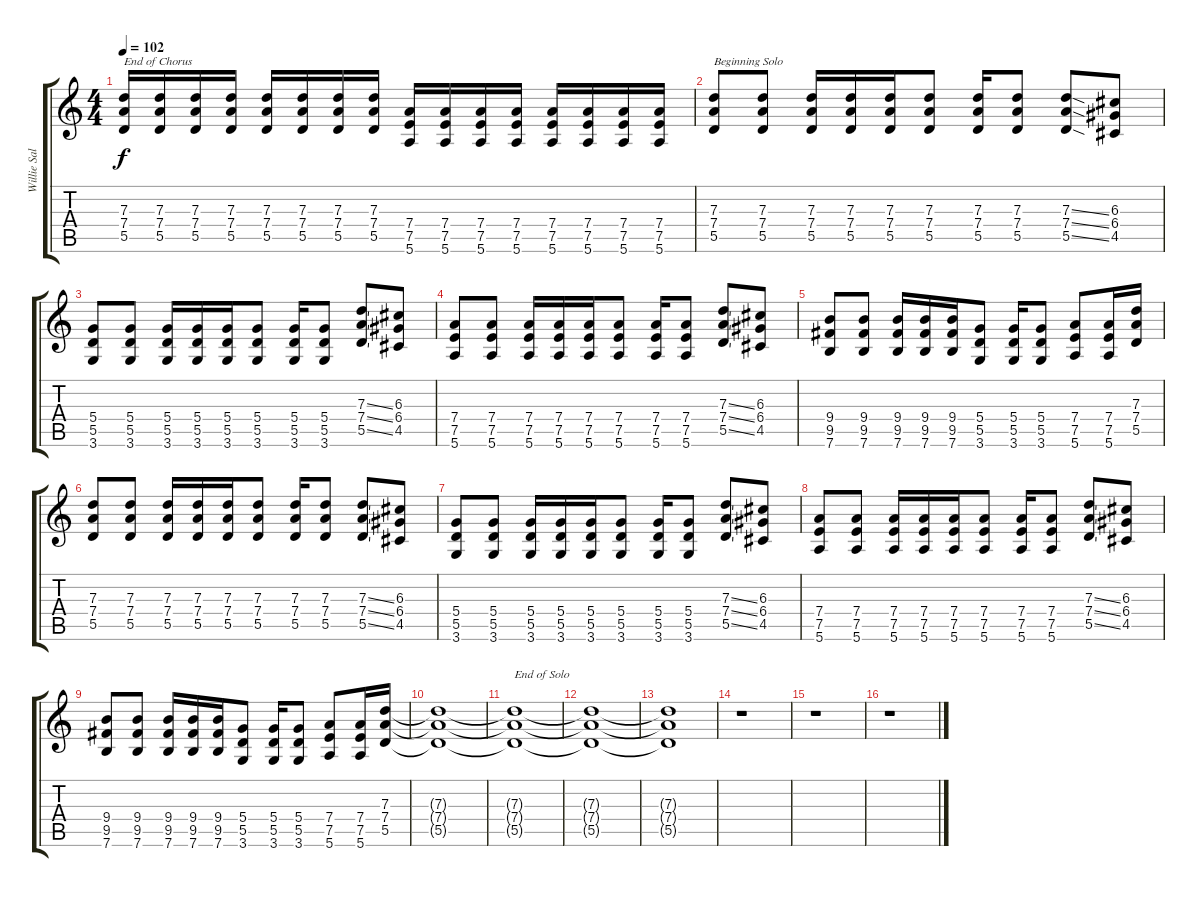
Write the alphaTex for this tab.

\track ("Willie Salazar - Guitar" "Willie Sal") {instrument distortionguitar}
\staff {score tabs}
\tuning (E4 B3 G3 D3 A2 E2) {hide}
\ts (4 4)
\tempo 102
\clef g2
\ks c
(7.3 7.4 5.5).16{txt "End of Chorus" dy f instrument distortionguitar} (7.3 7.4 5.5).16 (7.3 7.4 5.5).16 (7.3 7.4 5.5).16 (7.3 7.4 5.5).16 (7.3 7.4 5.5).16 (7.3 7.4 5.5).16 (7.3 7.4 5.5).16 (7.4 7.5 5.6).16 (7.4 7.5 5.6).16 (7.4 7.5 5.6).16 (7.4 7.5 5.6).16 (7.4 7.5 5.6).16 (7.4 7.5 5.6).16 (7.4 7.5 5.6).16 (7.4 7.5 5.6).16 |
(7.3 7.4 5.5).8{txt "Beginning Solo" volume 10} (7.3 7.4 5.5).8 (7.3 7.4 5.5).16 (7.3 7.4 5.5).16 (7.3 7.4 5.5).16 (7.3 7.4 5.5).8 (7.3 7.4 5.5).16 (7.3 7.4 5.5).8 (7.3{ss} 7.4{ss} 5.5{ss}).8 (6.3 6.4 4.5).8 |
(5.4 5.5 3.6).8 (5.4 5.5 3.6).8 (5.4 5.5 3.6).16 (5.4 5.5 3.6).16 (5.4 5.5 3.6).16 (5.4 5.5 3.6).8 (5.4 5.5 3.6).16 (5.4 5.5 3.6).8 (7.3{ss} 7.4{ss} 5.5{ss}).8 (6.3 6.4 4.5).8 |
(7.4 7.5 5.6).8 (7.4 7.5 5.6).8 (7.4 7.5 5.6).16 (7.4 7.5 5.6).16 (7.4 7.5 5.6).16 (7.4 7.5 5.6).8 (7.4 7.5 5.6).16 (7.4 7.5 5.6).8 (7.3{ss} 7.4{ss} 5.5{ss}).8 (6.3 6.4 4.5).8 |
(9.4 9.5 7.6).8 (9.4 9.5 7.6).8 (9.4 9.5 7.6).16 (9.4 9.5 7.6).16 (9.4 9.5 7.6).16 (5.4 5.5 3.6).8 (5.4 5.5 3.6).16 (5.4 5.5 3.6).8 (7.4 7.5 5.6).8 (7.4 7.5 5.6).16 (7.3 7.4 5.5).16 |
(7.3 7.4 5.5).8 (7.3 7.4 5.5).8 (7.3 7.4 5.5).16 (7.3 7.4 5.5).16 (7.3 7.4 5.5).16 (7.3 7.4 5.5).8 (7.3 7.4 5.5).16 (7.3 7.4 5.5).8 (7.3{ss} 7.4{ss} 5.5{ss}).8 (6.3 6.4 4.5).8 |
(5.4 5.5 3.6).8 (5.4 5.5 3.6).8 (5.4 5.5 3.6).16 (5.4 5.5 3.6).16 (5.4 5.5 3.6).16 (5.4 5.5 3.6).8 (5.4 5.5 3.6).16 (5.4 5.5 3.6).8 (7.3{ss} 7.4{ss} 5.5{ss}).8 (6.3 6.4 4.5).8 |
(7.4 7.5 5.6).8 (7.4 7.5 5.6).8 (7.4 7.5 5.6).16 (7.4 7.5 5.6).16 (7.4 7.5 5.6).16 (7.4 7.5 5.6).8 (7.4 7.5 5.6).16 (7.4 7.5 5.6).8 (7.3{ss} 7.4{ss} 5.5{ss}).8 (6.3 6.4 4.5).8 |
(9.4 9.5 7.6).8 (9.4 9.5 7.6).8 (9.4 9.5 7.6).16 (9.4 9.5 7.6).16 (9.4 9.5 7.6).16 (5.4 5.5 3.6).8 (5.4 5.5 3.6).16 (5.4 5.5 3.6).8 (7.4 7.5 5.6).8 (7.4 7.5 5.6).16 (7.3 7.4 5.5).16{volume 13} |
(7.3{t} 7.4{t} 5.5{t}).1 |
(7.3{t} 7.4{t} 5.5{t}).1{txt "End of Solo"} |
(7.3{t} 7.4{t} 5.5{t}).1 |
(7.3{t} 7.4{t} 5.5{t}).1 |
r.1 |
r.1 |
r.1
